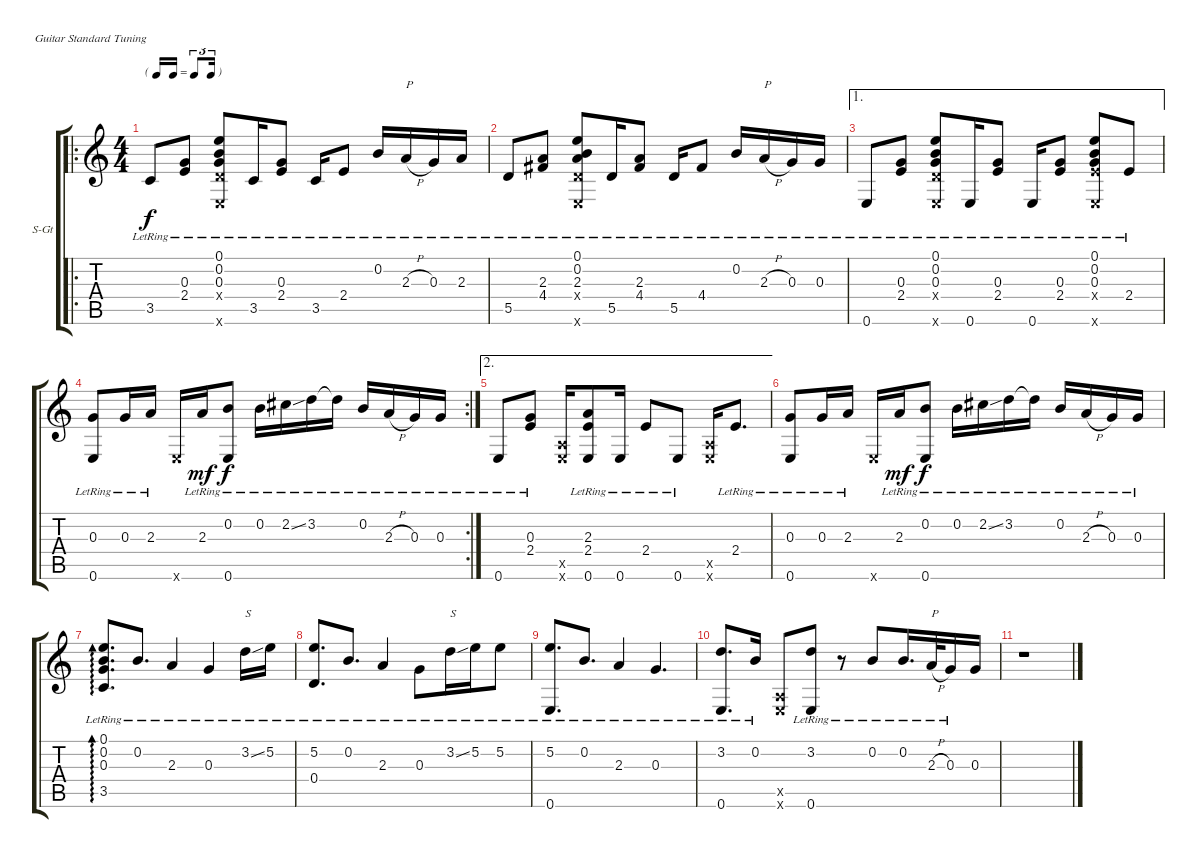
\bracketExtendMode groupsimilarinstruments
\firstSystemTrackNameOrientation horizontal
\otherSystemsTrackNameOrientation horizontal
\track ("Òô¹ì 1" "S-Gt") {instrument acousticguitarsteel}
\staff {score tabs}
\tuning (E4 B3 G3 D3 A2 E2)
\ro
\ts (4 4)
\tf triplet16th
\tempo (100 hide)
\clef g2
\ks c
3.5{lr}.8{dy f} (0.3{lr} 2.4{lr}).8 (0.1{lr} 0.2{lr} 0.3{lr} 0.4{x} 0.6{x}).8 3.5{lr}.16 (0.3{lr} 2.4{lr}).8 3.5{lr}.16 2.4{lr}.8 0.2{lr}.16 2.3{h lr}.16{txt "P"} 0.3{lr}.16 2.3{lr}.16 |
5.5{lr}.8 (2.3{lr} 4.4{lr}).8 (0.1{lr} 0.2{lr} 2.3{lr} 0.4{x} 0.6{x}).8 5.5{lr}.16 (2.3{lr} 4.4{lr}).8 5.5{lr}.16 4.4{lr}.8 0.2{lr}.16 2.3{h lr}.16{txt "P"} 0.3{lr}.16 0.3{lr}.16 |
\ae 1
0.6{lr}.8 (0.3{lr} 2.4{lr}).8 (0.1{lr} 0.2{lr} 0.3{lr} 0.4{x} 0.6{x}).8 0.6{lr}.16 (0.3{lr} 2.4{lr}).8 0.6{lr}.16 (0.3{lr} 2.4{lr}).8 (0.1{lr} 0.2{lr} 0.3{lr} 2.4{x} 0.6{x}).8 2.4{lr}.8 |
\rc 2
(0.3{lr} 0.6{lr}).8 0.3{lr}.16 2.3{lr}.16 0.6{x}.16 2.3{lr}.16{dy mf} (0.2{lr} 0.6{lr}).8{dy f} 0.2{lr}.16 2.2{ss lr}.16 3.2{lr}.16 3.2{lr t}.16 0.2{lr}.16 2.3{h lr}.16 0.3{lr}.16 0.3{lr}.16 |
\ae 2
0.6{lr}.8 (0.3{lr} 2.4{lr}).8 (0.5{x} 0.6{x}).16 (2.3{lr} 2.4{lr} 0.6{lr}).8 0.6{lr}.16 2.4{lr}.8 0.6{lr}.8 (0.5{x} 0.6{x}).16 2.4{lr}.8{d} |
(0.3{lr} 0.6{lr}).8 0.3{lr}.16 2.3{lr}.16 0.6{x}.16 2.3{lr}.16{dy mf} (0.2{lr} 0.6{lr}).8{dy f} 0.2{lr}.16 2.2{ss lr}.16 3.2{lr}.16 3.2{lr t}.16 0.2{lr}.16 2.3{h lr}.16 0.3{lr}.16 0.3{lr}.16 |
(0.1{lr} 0.2{lr} 0.3{lr} 3.5{lr}).8{d ad 0} 0.2{lr}.8{d} 2.3{lr}.4 0.3{lr}.4 3.2{ss lr}.16{txt "S"} 5.2{lr}.16 |
(5.2{lr} 0.4{lr}).8{d} 0.2{lr}.8{d} 2.3{lr}.4 0.3{lr}.8{beam merge} 3.2{ss lr}.16{txt "S"} 5.2{lr}.16 5.2{lr}.8 |
(5.2{lr} 0.6{lr}).8{d} 0.2{lr}.8{d} 2.3{lr}.4 0.3{lr}.4{d} |
(3.2{lr} 0.6{lr}).8{d} 0.2{lr}.16 (0.5{x} 0.6{x}).8 (3.2{lr} 0.6{lr}).8 r.8 0.2{lr}.8{beam merge} 0.2{lr}.16{d} 2.3{h lr}.32{txt "P"} 0.3{lr}.16 0.3.16 |
r.1
